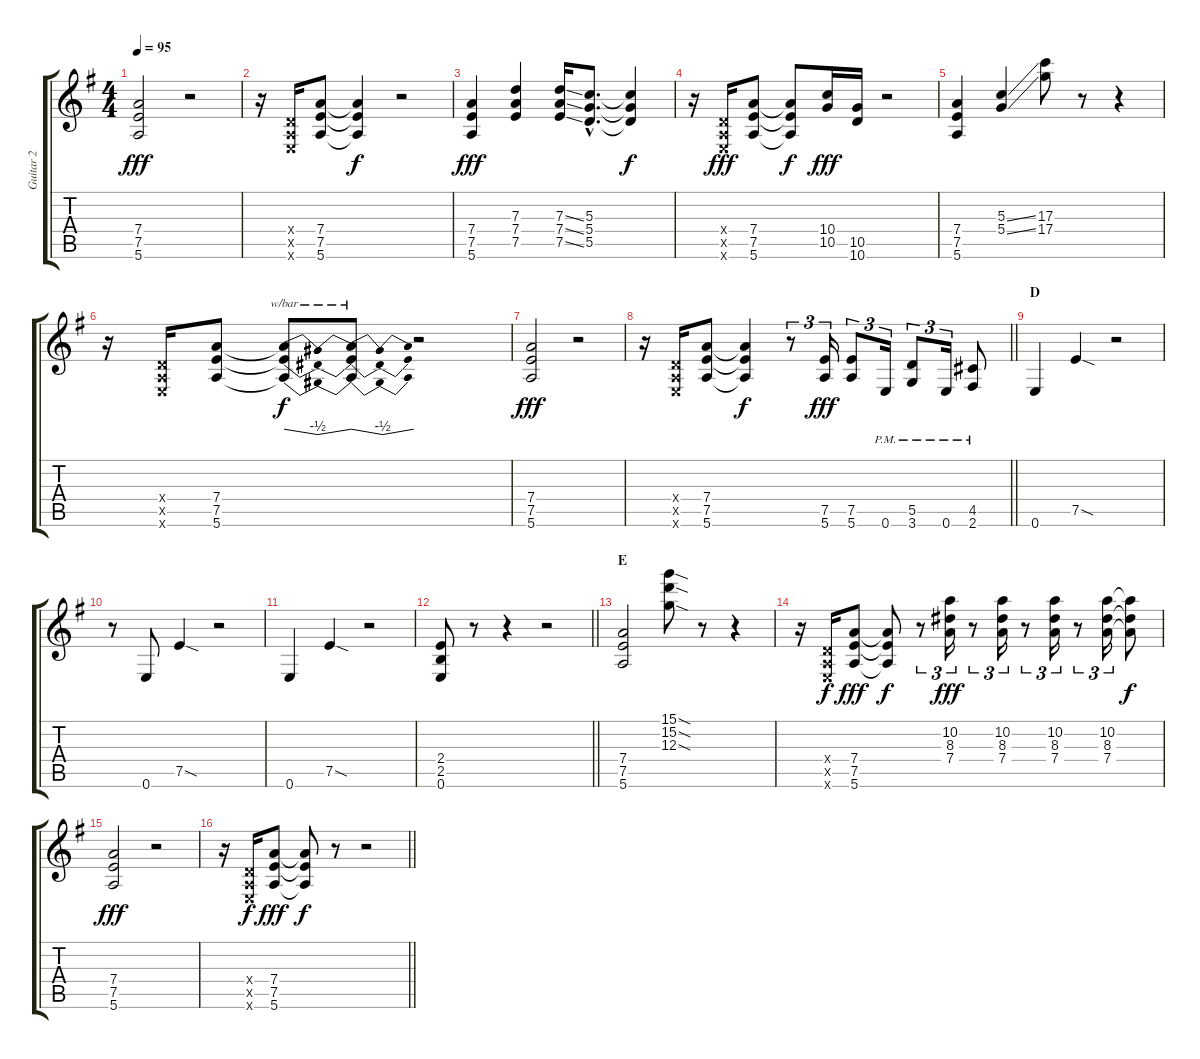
\track ("Guitar 2" "Guitar 2") {instrument distortionguitar}
\staff {score tabs}
\tuning (E4 B3 G3 D3 A2 E2) {hide}
\ts (4 4)
\tempo 95
\clef g2
\ks g
(7.4 7.5 5.6).2{dy fff} r.2 |
r.16 (0.4{x} 0.5{x} 0.6{x}).16 (7.4 7.5 5.6).8 (7.4{t} 7.5{t} 5.6{t}).4{dy f} r.2 |
(7.4 7.5 5.6).4{dy fff} (7.3 7.4 7.5).4 (7.3{ss} 7.4{ss} 7.5{ss}).16 (5.3{hac} 5.4{hac} 5.5{hac}).8{d} (5.3{t} 5.4{t} 5.5{t}).4{dy f} |
r.16 (0.4{x} 0.5{x} 0.6{x}).16{dy fff} (7.4 7.5 5.6).8 (7.4{t} 7.5{t} 5.6{t}).8{dy f} (10.4 10.5).16{dy fff} (10.5 10.6).16 r.2 |
(7.4 7.5 5.6).4 (5.3{ss} 5.4{ss}).4 (17.3 17.4).8 r.8 r.4 |
r.16 (0.4{x} 0.5{x} 0.6{x}).16 (7.4 7.5 5.6).8 (7.4{t} 7.5{t} 5.6{t}).8{tbe (dip default 0 0 30 -2 60 0) dy f} (7.4{t} 7.5{t} 5.6{t}).8{tbe (dip default 0 0 30 -2 60 0)} r.2 |
(7.4 7.5 5.6).2{dy fff} r.2 |
\barLineRight lightlight
r.16 (0.4{x} 0.5{x} 0.6{x}).16 (7.4 7.5 5.6).8 (7.4{t} 7.5{t} 5.6{t}).4{dy f} r.8{tu (3 2)} (7.5 5.6).16{tu (3 2) dy fff} (7.5 5.6).8{tu (3 2)} 0.6{pm}.16{tu (3 2)} (5.5{pm} 3.6{pm}).8{tu (3 2)} 0.6{pm}.16{tu (3 2)} (4.5{pm} 2.6{pm}).8 |
\section ("" "D")
0.6.4 7.5{sod}.4 r.2 |
r.8 0.6.8 7.5{sod}.4 r.2 |
0.6.4 7.5{sod}.4 r.2 |
\barLineRight lightlight
(2.4 2.5 0.6).8 r.8 r.4 r.2 |
\section ("" "E")
(7.4 7.5 5.6).2 (15.1{sod} 15.2{sod} 12.3{sod}).8 r.8 r.4 |
r.16 (0.4{x} 0.5{x} 0.6{x}).16{dy f} (7.4 7.5 5.6).8{dy fff} (7.4{t} 7.5{t} 5.6{t}).8{dy f} r.8{tu (3 2)} (10.2 8.3 7.4).16{tu (3 2) dy fff} r.8{tu (3 2)} (10.2 8.3 7.4).16{tu (3 2)} r.8{tu (3 2)} (10.2 8.3 7.4).16{tu (3 2)} r.8{tu (3 2)} (10.2 8.3 7.4).16{tu (3 2)} (10.2{t} 8.3{t} 7.4{t}).8{dy f} |
(7.4 7.5 5.6).2{dy fff} r.2 |
\barLineRight lightlight
r.16 (0.4{x} 0.5{x} 0.6{x}).16{dy f} (7.4 7.5 5.6).8{dy fff} (7.4{t} 7.5{t} 5.6{t}).8{dy f} r.8 r.2
